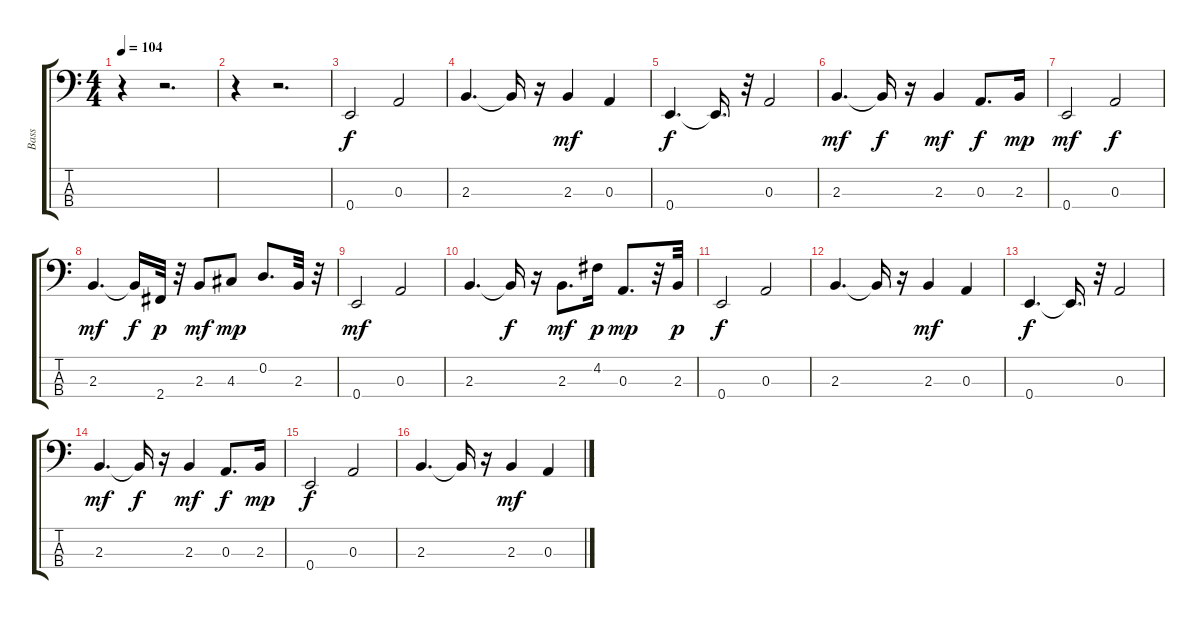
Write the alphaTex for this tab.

\track ("Bass" "Bass") {instrument electricbassfinger}
\staff {score tabs}
\tuning (G2 D2 A1 E1) {hide}
\ts (4 4)
\tempo 104
\clef f4
\ks c
r.4{dy f instrument electricbassfinger} r.2{d} |
r.4 r.2{d} |
0.4.2 0.3.2 |
2.3.4{d} 2.3{t}.16 r.16 2.3.4{dy mf} 0.3.4 |
0.4.4{d dy f} 0.4{t}.16{d} r.32 0.3.2 |
2.3.4{d dy mf} 2.3{t}.16{dy f} r.16 2.3.4{dy mf} 0.3.8{d dy f} 2.3.16{dy mp} |
0.4.2{dy mf} 0.3.2{dy f} |
2.3.4{d dy mf} 2.3{t}.16{dy f} 2.4.32{dy p} r.32 2.3.8{dy mf} 4.3.8{dy mp} 0.2.8{d} 2.3.32 r.32 |
0.4.2{dy mf} 0.3.2 |
2.3.4{d} 2.3{t}.16{dy f} r.16 2.3.8{d dy mf} 4.2.16{dy p} 0.3.8{d dy mp} r.32 2.3.32{dy p} |
0.4.2{dy f} 0.3.2 |
2.3.4{d} 2.3{t}.16 r.16 2.3.4{dy mf} 0.3.4 |
0.4.4{d dy f} 0.4{t}.16{d} r.32 0.3.2 |
2.3.4{d dy mf} 2.3{t}.16{dy f} r.16 2.3.4{dy mf} 0.3.8{d dy f} 2.3.16{dy mp} |
0.4.2{dy f} 0.3.2 |
2.3.4{d} 2.3{t}.16 r.16 2.3.4{dy mf} 0.3.4
